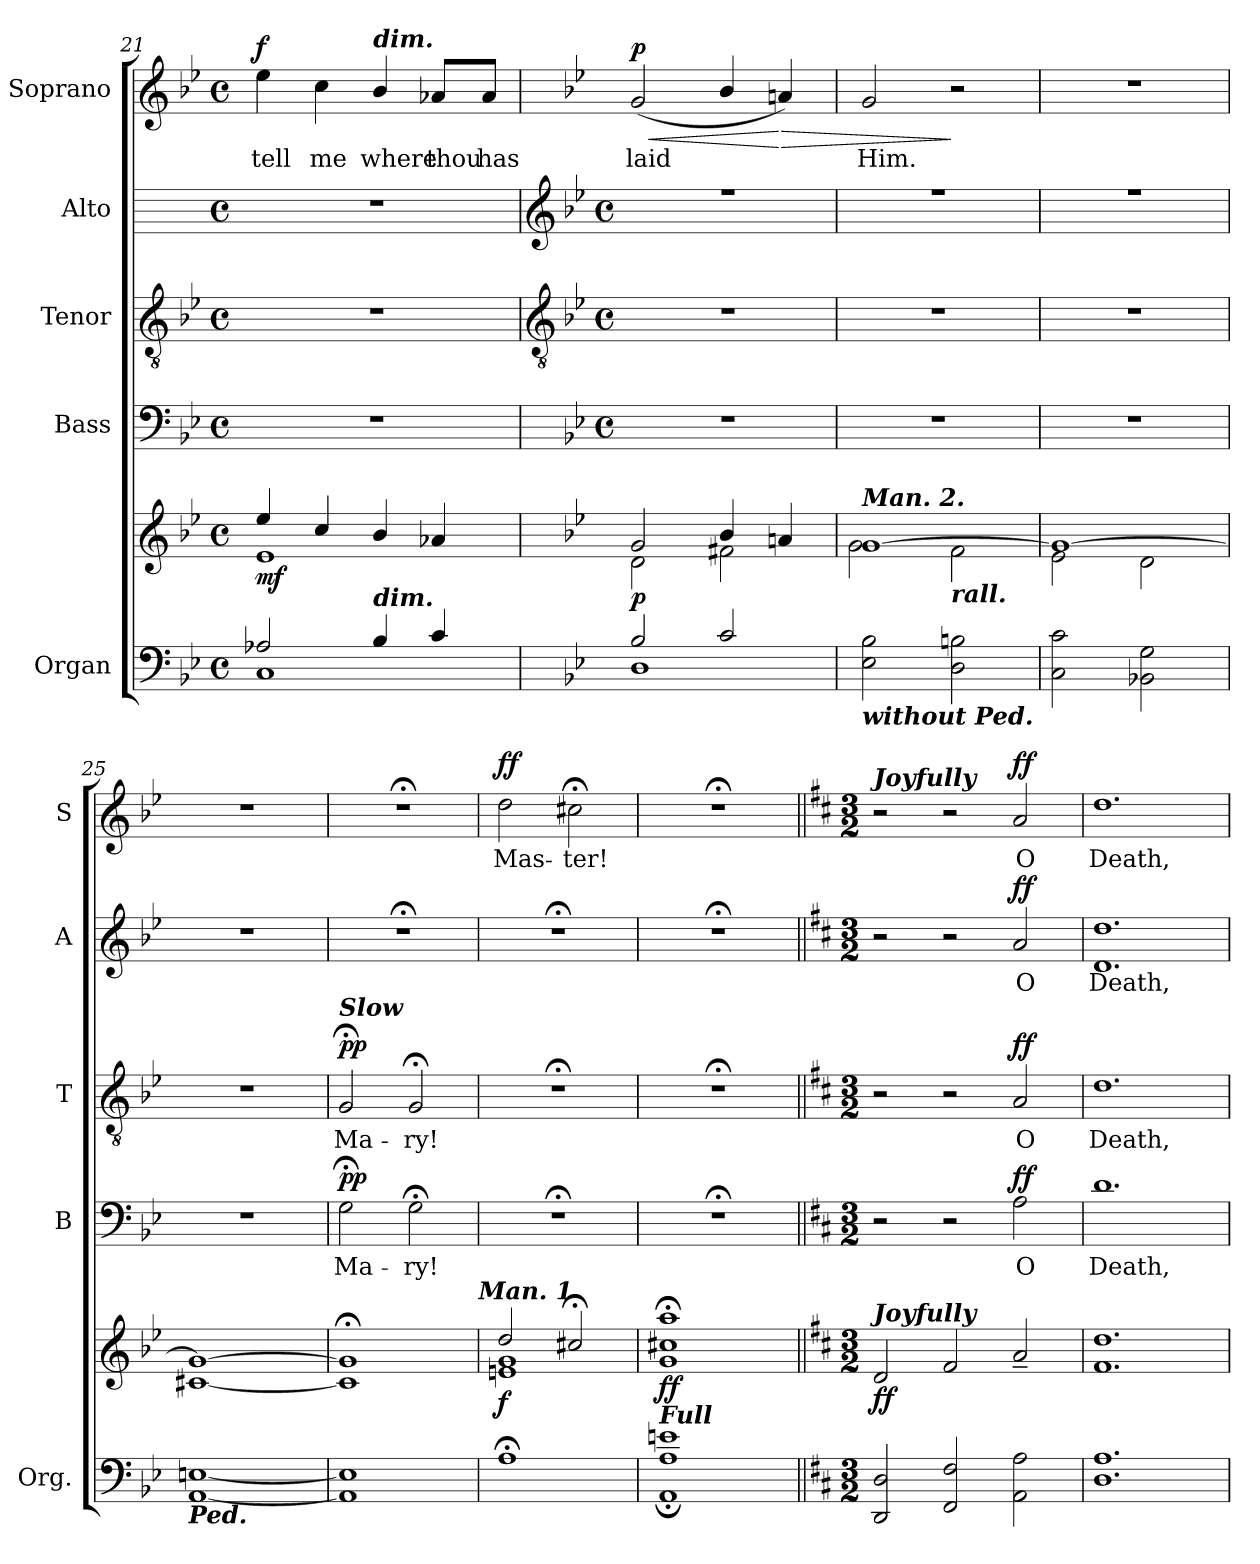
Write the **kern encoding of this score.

**kern	**kern	**dynam	**kern	**text	**dynam	**kern	**text	**dynam	**kern	**text	**dynam	**kern	**text	**dynam
*part5	*part5	*part5	*part4	*part4	*part4	*part3	*part3	*part3	*part2	*part2	*part2	*part1	*part1	*part1
*staff6	*staff5	*staff5/6	*staff4	*staff4	*staff4	*staff3	*staff3	*staff3	*staff2	*staff2	*staff2	*staff1	*staff1	*staff1
*I"Organ	*	*	*I"Bass	*	*	*I"Tenor	*	*	*I"Alto	*	*	*I"Soprano	*	*
*I'Org.	*	*	*I'B	*	*	*I'T	*	*	*I'A	*	*	*I'S	*	*
*clefF4	*clefG2	*	*clefF4	*	*	*clefGv2	*	*	*	*	*	*clefG2	*	*
*k[b-e-]	*k[b-e-]	*	*k[b-e-]	*	*	*k[b-e-]	*	*	*	*	*	*k[b-e-]	*	*
*B-:	*B-:	*	*B-:	*	*	*B-:	*	*	*	*	*	*B-:	*	*
*M4/4	*M4/4	*	*M4/4	*	*	*M4/4	*	*	*M4/4	*	*	*M4/4	*	*
*met(c)	*met(c)	*	*met(c)	*	*	*met(c)	*	*	*met(c)	*	*	*met(c)	*	*
=21	=21	=21	=21	=21	=21	=21	=21	=21	=21	=21	=21	=21	=21	=21
*^	*^	*	*	*	*	*	*	*	*	*	*	*	*	*
!	!	!	!	!LO:DY:b	!	!	!	!	!	!	!	!	!	!	!LO:LY:b	!LO:DY:b
2A-X/	1C\	4ee-/	1e-\	mf	1r	.	.	1r	.	.	1r	.	.	4ee-	tell	f
!	!	!	!	!	!	!	!	!	!	!	!	!	!	!	!LO:LY:b	!
.	.	4cc/	.	.	.	.	.	.	.	.	.	.	.	4cc	me	.
!	!	!	!	!	!	!	!	!	!	!	!	!	!	!LO:TX:a:Bi:t=dim.	!	!
!LO:TX:a:Bi:t=dim.	!	!	!	!	!	!	!	!	!	!	!	!	!	!	!	!
!	!	!	!	!	!	!	!	!	!	!	!	!	!	!	!LO:LY:b	!
4B-/	.	4b-/	.	.	.	.	.	.	.	.	.	.	.	4b-/	where	.
!	!	!	!	!	!	!	!	!	!	!	!	!	!	!	!LO:LY:b	!
4c/	.	4a-X/	.	.	.	.	.	.	.	.	.	.	.	8a-X/L	thou	.
!	!	!	!	!	!	!	!	!	!	!	!	!	!	!	!LO:LY:b	!
.	.	.	.	.	.	.	.	.	.	.	.	.	.	8a-/J	has	.
!!LO:LB:g=z
=22	=22	=22	=22	=22	=22	=22	=22	=22	=22	=22	=22	=22	=22	=22	=22	=22
*	*	*	*	*	*	*	*	*clefGv2	*	*	*clefG2	*	*	*	*	*
*	*	*	*	*	*k[b-e-]	*	*	*k[b-e-]	*	*	*k[b-e-]	*	*	*	*	*
*	*	*	*	*	*B-:	*	*	*B-:	*	*	*B-:	*	*	*	*	*
*	*	*	*	*	*M4/4	*	*	*M4/4	*	*	*M4/4	*	*	*	*	*
*	*	*	*	*	*met(c)	*	*	*met(c)	*	*	*met(c)	*	*	*	*	*
*	*	*	*	*	*	*	*	*	*	*	*^	*	*	*	*	*
!	!	!	!	!LO:DY:b	!	!	!	!	!	!	!	!	!	!	!	!LO:LY:b	!LO:HP:b
!	!	!	!	!	!	!	!	!	!	!	!	!	!	!	!	!	!LO:DY:n=1:b
2B-/	1D\	2g/	2d\	p	1r	.	.	1r	.	.	1r	1ryy	.	.	(<2g	laid	< p
2c/	.	4b-/	2f#X\	.	.	.	.	.	.	.	.	.	.	.	4b-/	.	.
!	!	!	!	!	!	!	!	!	!	!	!	!	!	!	!	!	!LO:HP:n=1:b
.	.	4an/	.	.	.	.	.	.	.	.	.	.	.	.	4an)	.	[ >
=23	=23	=23	=23	=23	=23	=23	=23	=23	=23	=23	=23	=23	=23	=23	=23	=23	=23
!	!	!LO:TX:a:Bi:t=Man. 2.	!	!	!	!	!	!	!	!	!	!	!	!	!	!	!
!LO:TX:b:Bi:t=without Ped.	!	!	!	!	!	!	!	!	!	!	!	!	!	!	!	!	!
!	!	!	!	!	!	!	!	!	!	!	!	!	!	!	!	!LO:LY:b	!
1ryy	2E-\ 2B-\	[1g/	2g\	.	1r	.	.	1r	.	.	1r	1ryy	.	.	2g	Him.	.
!	!	!	!LO:TX:b:Bi:t=rall.	!	!	!	!	!	!	!	!	!	!	!	!	!	!
.	2D\ 2Bn\	.	2f\	.	.	.	.	.	.	.	.	.	.	.	2r	.	]
=24	=24	=24	=24	=24	=24	=24	=24	=24	=24	=24	=24	=24	=24	=24	=24	=24	=24
1ryy	2C\ 2c\	1g/_	2e-\	.	1r	.	.	1r	.	.	1r	1ryy	.	.	1r	.	.
.	2BB-X\ 2G\	.	2d\	.	.	.	.	.	.	.	.	.	.	.	.	.	.
=25	=25	=25	=25	=25	=25	=25	=25	=25	=25	=25	=25	=25	=25	=25	=25	=25	=25
!LO:TX:b:Bi:t=Ped.	!	!	!	!	!	!	!	!	!	!	!	!	!	!	!	!	!
1ryy	[1AA\ [1En\	1g/_	[1c#X\	.	1r	.	.	1r	.	.	1r	2ryy	.	.	1r	.	.
.	.	.	.	.	.	.	.	.	.	.	.	2ryy	.	.	.	.	.
=26	=26	=26	=26	=26	=26	=26	=26	=26	=26	=26	=26	=26	=26	=26	=26	=26	=26
!	!	!	!	!	!	!	!	!LO:TX:a:Bi:t=Slow	!	!	!	!	!	!	!	!	!
!	!	!	!	!	!	!LO:LY:b	!LO:DY:b	!	!LO:LY:b	!LO:DY:b	!	!	!	!	!	!	!
1ryy	1AA\] 1E\]	1g;</]	1c#\]	.	2G;<	Ma-	pp	2G;<	Ma-	pp	1r;<	2ryy	.	.	1r;<	.	.
!	!	!	!	!	!	!LO:LY:b	!	!	!LO:LY:b	!	!	!	!	!	!	!	!
.	.	.	.	.	2G;<	-ry!	.	2G;<	-ry!	.	.	2ryy	.	.	.	.	.
!	!	!LO:TX:a:Bi:t=Man. 1	!	!	!	!	!	!	!	!	!	!	!	!	!	!	!
=27	=27	=27	=27	=27	=27	=27	=27	=27	=27	=27	=27	=27	=27	=27	=27	=27	=27
!	!	!	!	!LO:DY:b	!	!	!	!	!	!	!	!	!	!	!	!LO:LY:b	!LO:DY:b
1A;/	2ryy	2dd/	1en\ 1g\	f	1r;<	.	.	1r;<	.	.	1r;<	2ryy	.	.	2dd	Mas-	ff
!	!	!	!	!	!	!	!	!	!	!	!	!	!	!	!	!LO:LY:b	!
.	2ryy	2cc#X;</	.	.	.	.	.	.	.	.	.	2ryy	.	.	2cc#X;<	-ter!	.
=28	=28	=28	=28	=28	=28	=28	=28	=28	=28	=28	=28	=28	=28	=28	=28	=28	=28
!	!	!LO:TX:b:Bi:t=Full	!	!	!	!	!	!	!	!	!	!	!	!	!	!	!
!	!	!	!	!LO:DY:b	!	!	!	!	!	!	!	!	!	!	!	!	!
1A/ 1en/	1AA;\	1aa;</	1g\ 1cc#X\	ff	1r;<	.	.	1r;<	.	.	1r;<	2ryy	.	.	1r;<	.	.
.	.	.	.	.	.	.	.	.	.	.	.	2ryy	.	.	.	.	.
=29||	=29||	=29||	=29||	=29||	=29||	=29||	=29||	=29||	=29||	=29||	=29||	=29||	=29||	=29||	=29||	=29||	=29||
*k[f#c#]	*	*k[f#c#]	*	*	*k[f#c#]	*	*	*k[f#c#]	*	*	*k[f#c#]	*	*	*	*k[f#c#]	*	*
*D:	*	*D:	*	*	*D:	*	*	*D:	*	*	*D:	*	*	*	*D:	*	*
*M3/2	*	*M3/2	*	*	*M3/2	*	*	*M3/2	*	*	*M3/2	*	*	*	*M3/2	*	*
!	!	!	!	!	!	!	!	!	!	!	!	!	!	!	!LO:TX:a:Bi:t=Joyfully	!	!
!	!	!LO:TX:a:Bi:t=Joyfully	!	!	!	!	!	!	!	!	!	!	!	!	!	!	!
!	!	!	!	!LO:DY:b	!	!	!	!	!	!	!	!	!	!	!	!	!
2DD/ 2D/	2ryy	2d/	2ryy	ff	2r	.	.	2r	.	.	2r	2ryy	.	.	2r	.	.
2FF#/ 2F#/	2ryy	2f#/	2ryy	.	2r	.	.	2r	.	.	2r	2ryy	.	.	2r	.	.
!	!	!	!	!	!	!LO:LY:b	!LO:DY:b	!	!LO:LY:b	!LO:DY:b	!	!	!LO:LY:b	!LO:DY:b	!	!LO:LY:b	!LO:DY:b
2AA\ 2A\	2ryy	2a~/	2ryy	.	2A	O	ff	2A	O	ff	2a	2ryy	O	ff	2a	O	ff
=30	=30	=30	=30	=30	=30	=30	=30	=30	=30	=30	=30	=30	=30	=30	=30	=30	=30
!	!	!	!	!	!	!LO:LY:b	!	!	!LO:LY:b	!	!	!	!LO:LY:b	!	!	!LO:LY:b	!
1.D/ 1.A/	1.ryy	1.dd/	1.f#\	.	1.d	Death,	.	1.d	Death,	.	1.dd	1.d\	Death,	.	1.dd	Death,	.
*v	*v	*	*	*	*	*	*	*	*	*	*v	*v	*	*	*	*	*
*	*v	*v	*	*	*	*	*	*	*	*	*	*	*	*	*
=	=	=	=	=	=	=	=	=	=	=	=	=	=	=
*-	*-	*-	*-	*-	*-	*-	*-	*-	*-	*-	*-	*-	*-	*-
